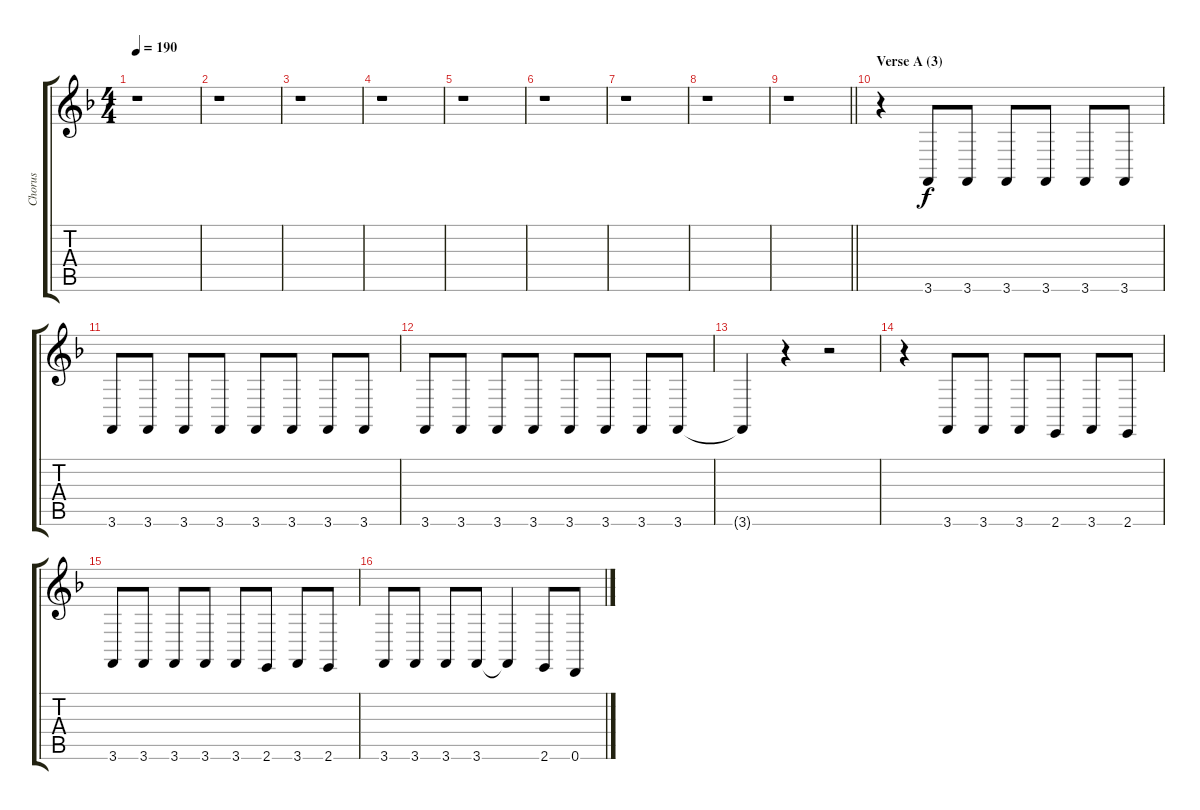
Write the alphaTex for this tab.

\track ("Chorus" "Chorus") {instrument sopranosax}
\staff {score tabs}
\tuning (D4 A3 F3 C3 G2 D2) {hide}
\ts (4 4)
\tempo 190
\clef g2
\ks dminor
r.1{dy f} |
r.1 |
r.1 |
r.1 |
r.1 |
r.1 |
r.1 |
r.1 |
\barLineRight lightlight
r.1 |
\section ("" "Verse A (3)")
r.4 3.6.8 3.6.8 3.6.8 3.6.8 3.6.8 3.6.8 |
3.6.8 3.6.8 3.6.8 3.6.8 3.6.8 3.6.8 3.6.8 3.6.8 |
3.6.8 3.6.8 3.6.8 3.6.8 3.6.8 3.6.8 3.6.8 3.6.8 |
3.6{t}.4 r.4 r.2 |
r.4 3.6.8 3.6.8 3.6.8 2.6.8 3.6.8 2.6.8 |
3.6.8 3.6.8 3.6.8 3.6.8 3.6.8 2.6.8 3.6.8 2.6.8 |
3.6.8 3.6.8 3.6.8 3.6.8 3.6{t}.4 2.6.8 0.6.8
